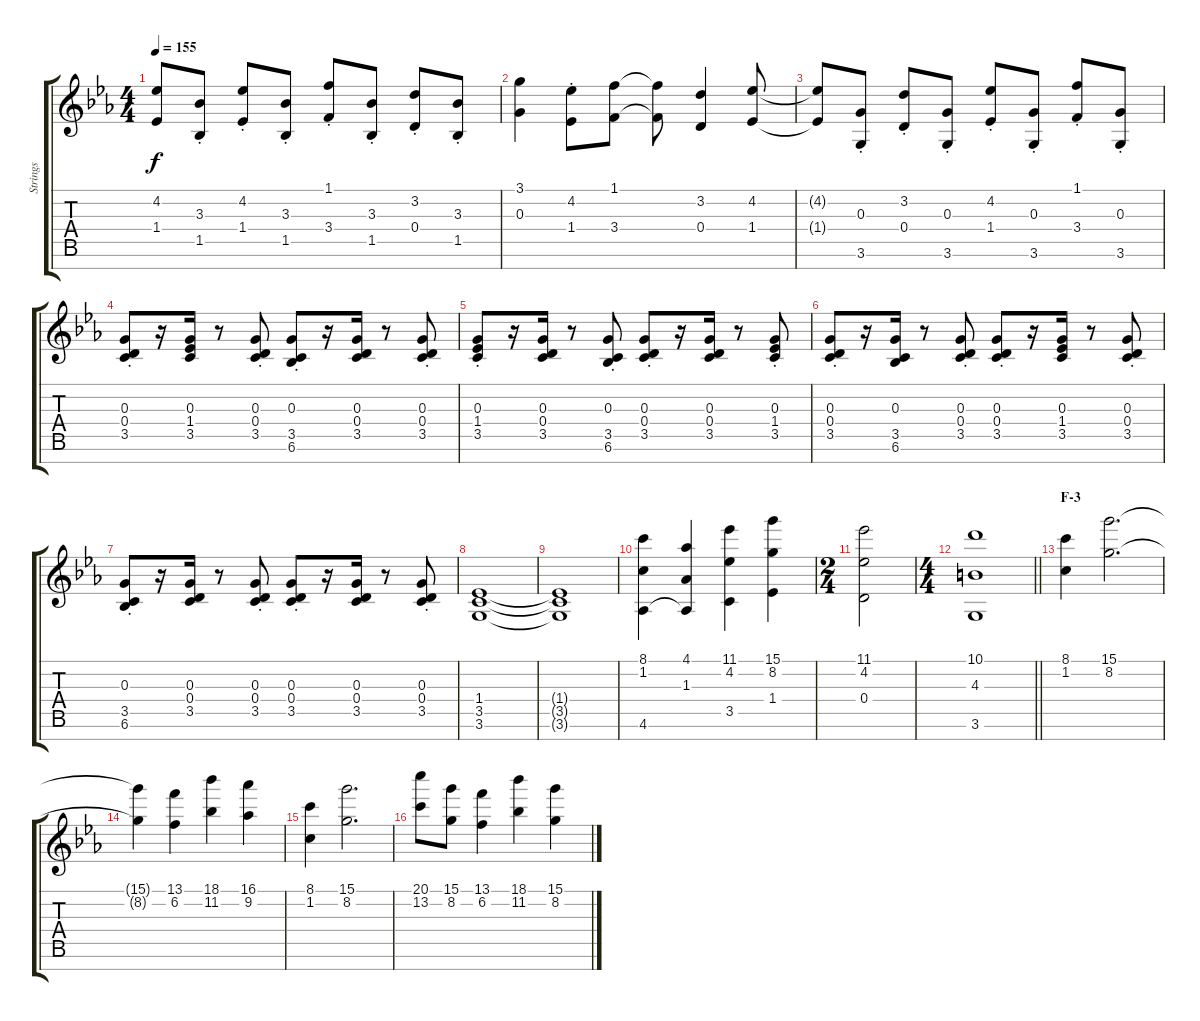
\track ("Strings" "Strings") {instrument stringensemble1}
\staff {score tabs}
\tuning (E5 B4 G4 D4 A3 E3 B2) {hide}
\ts (4 4)
\tempo 155
\clef g2
\ks eb
(4.2{t} 1.4{t}).8{dy f} (3.3{st} 1.5{st}).8 (4.2{st} 1.4{st}).8 (3.3{st} 1.5{st}).8 (1.1{st} 3.4{st}).8 (3.3{st} 1.5{st}).8 (3.2{st} 0.4{st}).8 (3.3{st} 1.5{st}).8 |
(3.1 0.3).4 (4.2{st} 1.4{st}).8 (1.1 3.4).8 (1.1{t} 3.4{t}).8 (3.2 0.4).4 (4.2 1.4).8 |
(4.2{t} 1.4{t}).8 (0.3{st} 3.6{st}).8 (3.2{st} 0.4{st}).8 (0.3{st} 3.6{st}).8 (4.2{st} 1.4{st}).8 (0.3{st} 3.6{st}).8 (1.1{st} 3.4{st}).8 (0.3{st} 3.6{st}).8 |
(0.3{st} 0.4{st} 3.5{st}).8 r.16 (0.3 1.4 3.5).16 r.8 (0.3{st} 0.4{st} 3.5{st}).8 (0.3{st} 3.5{st} 6.6{st}).8 r.16 (0.3 0.4 3.5).16 r.8 (0.3{st} 0.4{st} 3.5{st}).8 |
(0.3{st} 1.4{st} 3.5{st}).8 r.16 (0.3 0.4 3.5).16 r.8 (0.3{st} 3.5{st} 6.6{st}).8 (0.3{st} 0.4{st} 3.5{st}).8 r.16 (0.3 0.4 3.5).16 r.8 (0.3{st} 1.4{st} 3.5{st}).8 |
(0.3{st} 0.4{st} 3.5{st}).8 r.16 (0.3 3.5 6.6).16 r.8 (0.3{st} 0.4{st} 3.5{st}).8 (0.3{st} 0.4{st} 3.5{st}).8 r.16 (0.3 1.4 3.5).16 r.8 (0.3{st} 0.4{st} 3.5{st}).8 |
(0.3{st} 3.5{st} 6.6{st}).8 r.16 (0.3 0.4 3.5).16 r.8 (0.3{st} 0.4{st} 3.5{st}).8 (0.3{st} 0.4{st} 3.5{st}).8 r.16 (0.3 0.4 3.5).16 r.8 (0.3{st} 0.4{st} 3.5{st}).8 |
(1.4 3.5 3.6).1 |
(1.4{t} 3.5{t} 3.6{t}).1 |
(8.1 1.2 4.6).4 (4.1 1.3 4.6{t}).4 (11.1 4.2 3.5).4 (15.1 8.2 1.4).4 |
\ts (2 4)
(11.1 4.2 0.4).2 |
\ts (4 4)
\barLineRight lightlight
(10.1 4.3 3.6).1 |
\section ("" "F-3")
(8.1 1.2).4 (15.1 8.2).2{d} |
(15.1{t} 8.2{t}).4 (13.1 6.2).4 (18.1 11.2).4 (16.1 9.2).4 |
(8.1 1.2).4 (15.1 8.2).2{d} |
(20.1 13.2).8 (15.1 8.2).8 (13.1 6.2).4 (18.1 11.2).4 (15.1 8.2).4
